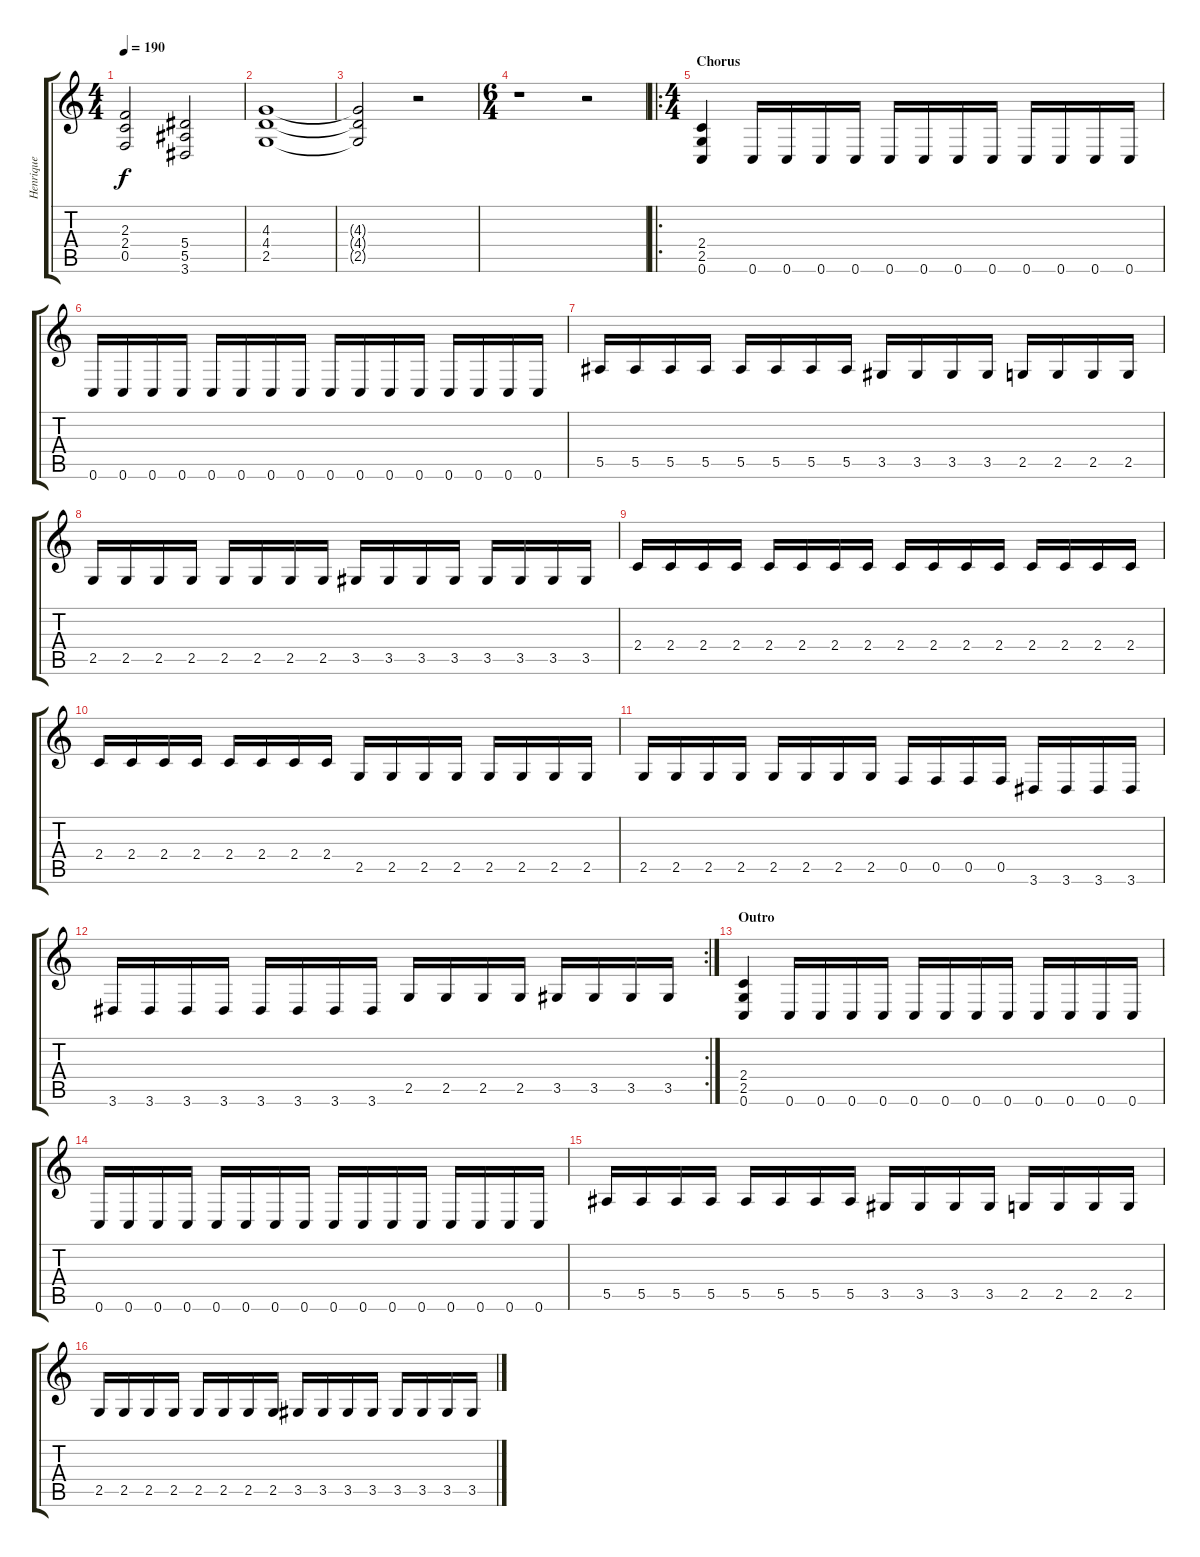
\track ("Henrique" "Henrique") {instrument distortionguitar}
\staff {score tabs}
\tuning (C4 G3 Eb3 Bb2 F2 C2) {hide}
\ts (4 4)
\tempo 190
\clef g2
\ks c
(2.3 2.4 0.5).2{dy f} (5.4 5.5 3.6).2 |
(4.3 4.4 2.5).1 |
(4.3{t} 4.4{t} 2.5{t}).2 r.2 |
\ts (6 4)
r.1 r.2 |
\ro
\ts (4 4)
\section ("" "Chorus")
(2.4 2.5 0.6).4 0.6.16 0.6.16 0.6.16 0.6.16 0.6.16 0.6.16 0.6.16 0.6.16 0.6.16 0.6.16 0.6.16 0.6.16 |
0.6.16 0.6.16 0.6.16 0.6.16 0.6.16 0.6.16 0.6.16 0.6.16 0.6.16 0.6.16 0.6.16 0.6.16 0.6.16 0.6.16 0.6.16 0.6.16 |
5.5.16 5.5.16 5.5.16 5.5.16 5.5.16 5.5.16 5.5.16 5.5.16 3.5.16 3.5.16 3.5.16 3.5.16 2.5.16 2.5.16 2.5.16 2.5.16 |
2.5.16 2.5.16 2.5.16 2.5.16 2.5.16 2.5.16 2.5.16 2.5.16 3.5.16 3.5.16 3.5.16 3.5.16 3.5.16 3.5.16 3.5.16 3.5.16 |
2.4.16 2.4.16 2.4.16 2.4.16 2.4.16 2.4.16 2.4.16 2.4.16 2.4.16 2.4.16 2.4.16 2.4.16 2.4.16 2.4.16 2.4.16 2.4.16 |
2.4.16 2.4.16 2.4.16 2.4.16 2.4.16 2.4.16 2.4.16 2.4.16 2.5.16 2.5.16 2.5.16 2.5.16 2.5.16 2.5.16 2.5.16 2.5.16 |
2.5.16 2.5.16 2.5.16 2.5.16 2.5.16 2.5.16 2.5.16 2.5.16 0.5.16 0.5.16 0.5.16 0.5.16 3.6.16 3.6.16 3.6.16 3.6.16 |
\rc 2
3.6.16 3.6.16 3.6.16 3.6.16 3.6.16 3.6.16 3.6.16 3.6.16 2.5.16 2.5.16 2.5.16 2.5.16 3.5.16 3.5.16 3.5.16 3.5.16 |
\section ("" "Outro")
(2.4 2.5 0.6).4 0.6.16 0.6.16 0.6.16 0.6.16 0.6.16 0.6.16 0.6.16 0.6.16 0.6.16 0.6.16 0.6.16 0.6.16 |
0.6.16 0.6.16 0.6.16 0.6.16 0.6.16 0.6.16 0.6.16 0.6.16 0.6.16 0.6.16 0.6.16 0.6.16 0.6.16 0.6.16 0.6.16 0.6.16 |
5.5.16 5.5.16 5.5.16 5.5.16 5.5.16 5.5.16 5.5.16 5.5.16 3.5.16 3.5.16 3.5.16 3.5.16 2.5.16 2.5.16 2.5.16 2.5.16 |
2.5.16 2.5.16 2.5.16 2.5.16 2.5.16 2.5.16 2.5.16 2.5.16 3.5.16 3.5.16 3.5.16 3.5.16 3.5.16 3.5.16 3.5.16 3.5.16
